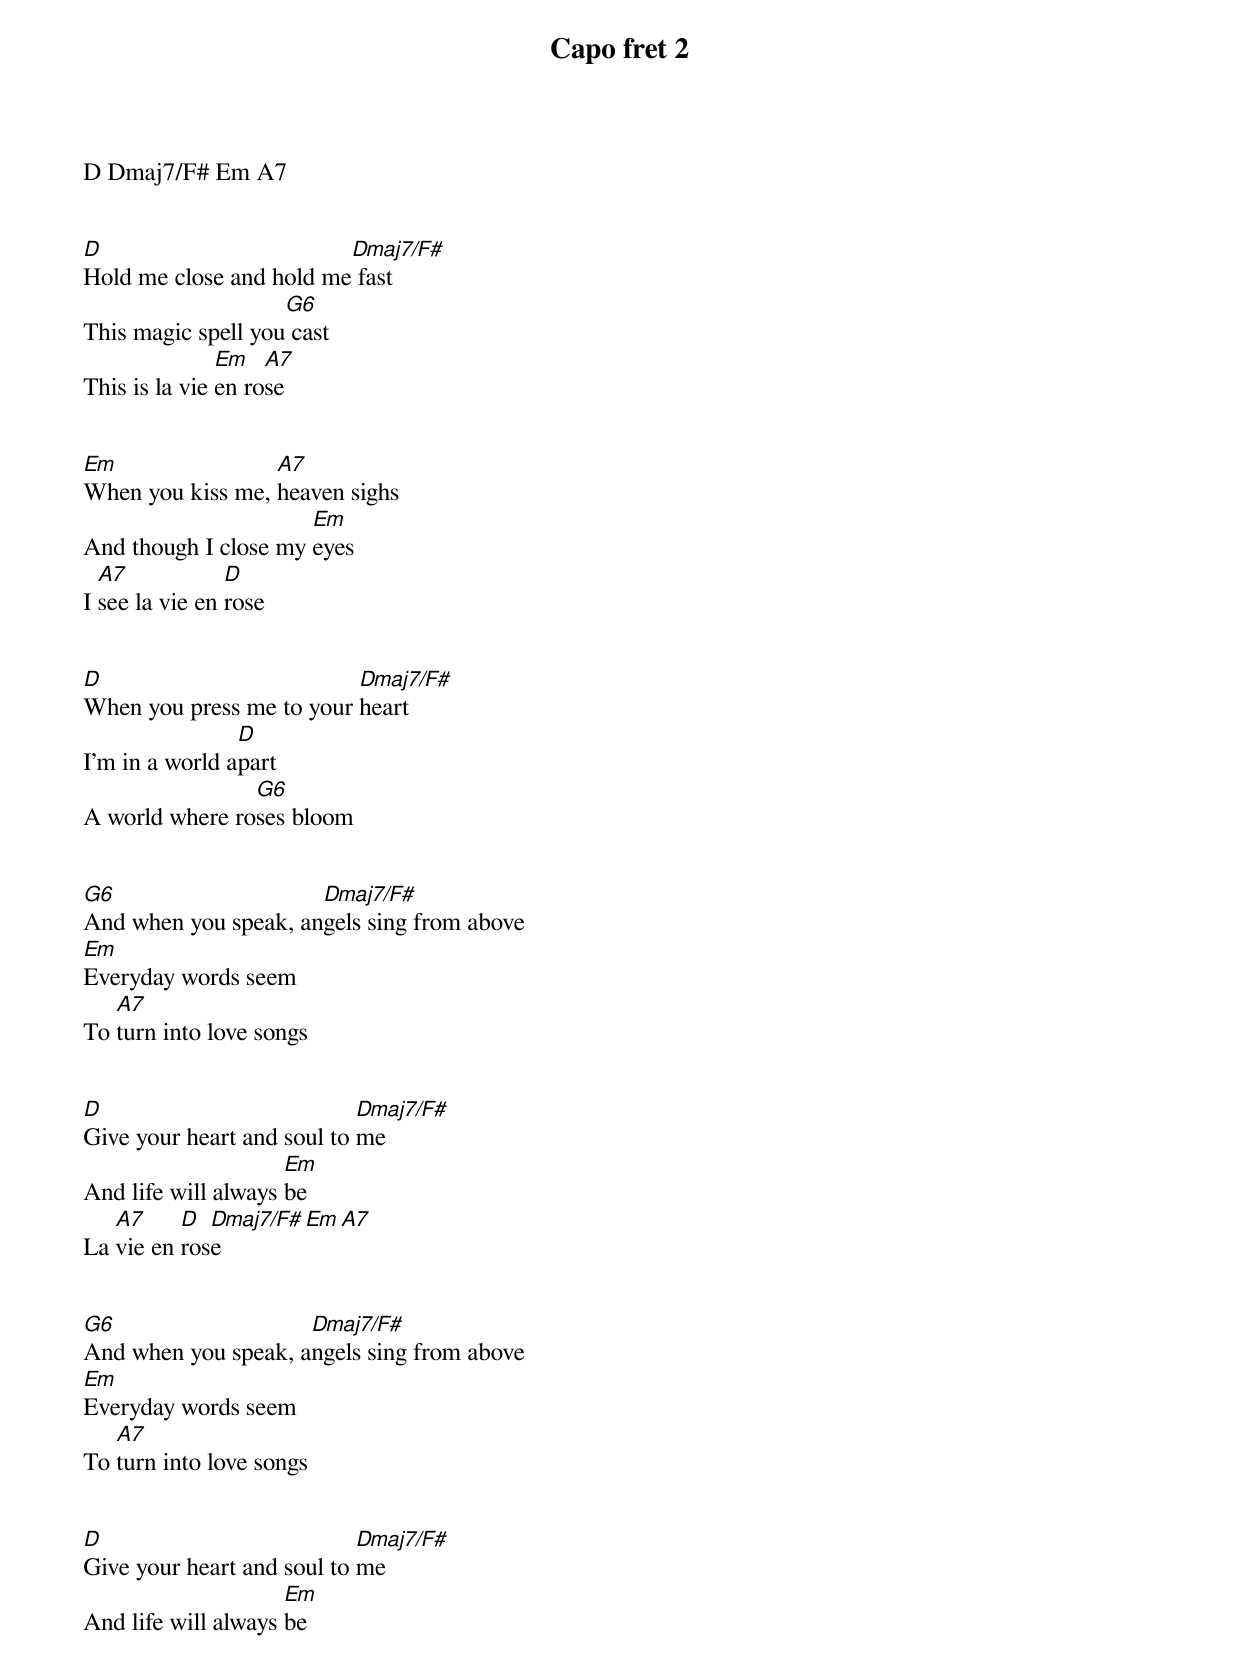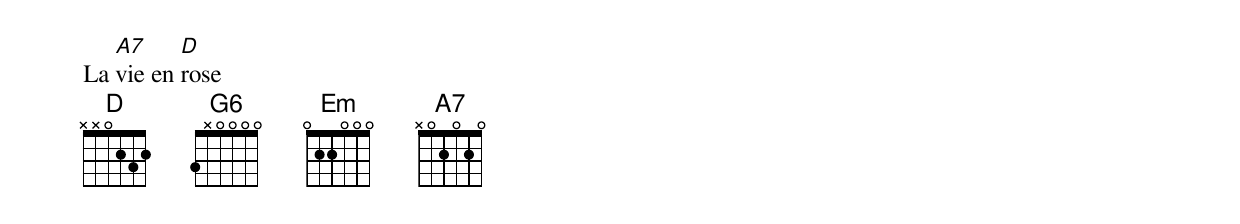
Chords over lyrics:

Capo fret 2



D Dmaj7/F# Em A7


D                        Dmaj7/F#
Hold me close and hold me fast
                    G6
This magic spell you cast
               Em   A7
This is la vie en rose


Em                A7
When you kiss me, heaven sighs
                      Em
And though I close my eyes
  A7            D
I see la vie en rose


D                         Dmaj7/F#
When you press me to your heart
                D
I'm in a world apart
                G6
A world where roses bloom


G6                    Dmaj7/F#
And when you speak, angels sing from above
Em
Everyday words seem
   A7
To turn into love songs


D                           Dmaj7/F#
Give your heart and soul to me
                     Em
And life will always be
   A7     D  Dmaj7/F#  Em  A7
La vie en rose


G6                   Dmaj7/F#
And when you speak, angels sing from above
Em
Everyday words seem
   A7
To turn into love songs


D                           Dmaj7/F#
Give your heart and soul to me
                     Em
And life will always be
   A7     D
La vie en rose
